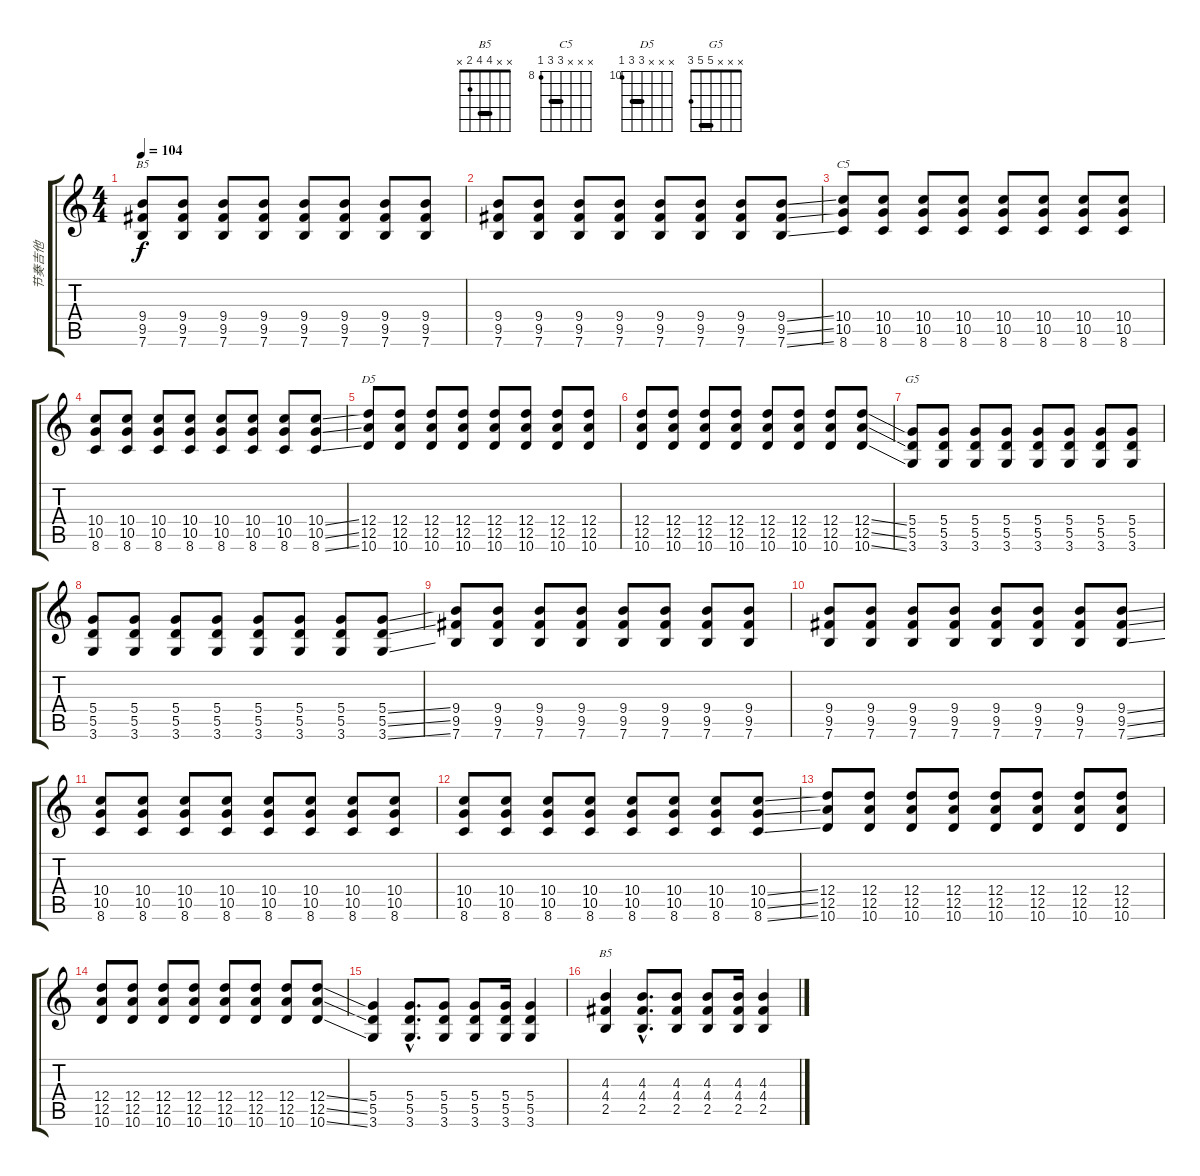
\track ("节奏吉他" "节奏吉他") {instrument distortionguitar}
\staff {score tabs}
\tuning (E4 B3 G3 D3 A2 E2) {hide}
\chord ("B5" x x x 9 9 7) {firstfret 7 barre 9}
\chord ("C5" x x x 10 10 8) {firstfret 8 barre 10}
\chord ("D5" x x x 12 12 10) {firstfret 10 barre 12}
\chord ("G5" x x x 5 5 3) {barre 5}
\chord ("B5" x x 4 4 2 x) {barre 4}
\ts (4 4)
\tempo 104
\clef g2
\ks c
(9.4 9.5 7.6).8{ch "B5" dy f} (9.4 9.5 7.6).8 (9.4 9.5 7.6).8 (9.4 9.5 7.6).8 (9.4 9.5 7.6).8 (9.4 9.5 7.6).8 (9.4 9.5 7.6).8 (9.4 9.5 7.6).8 |
(9.4 9.5 7.6).8 (9.4 9.5 7.6).8 (9.4 9.5 7.6).8 (9.4 9.5 7.6).8 (9.4 9.5 7.6).8 (9.4 9.5 7.6).8 (9.4 9.5 7.6).8 (9.4{ss} 9.5{ss} 7.6{ss}).8 |
(10.4 10.5 8.6).8{ch "C5"} (10.4 10.5 8.6).8 (10.4 10.5 8.6).8 (10.4 10.5 8.6).8 (10.4 10.5 8.6).8 (10.4 10.5 8.6).8 (10.4 10.5 8.6).8 (10.4 10.5 8.6).8 |
(10.4 10.5 8.6).8 (10.4 10.5 8.6).8 (10.4 10.5 8.6).8 (10.4 10.5 8.6).8 (10.4 10.5 8.6).8 (10.4 10.5 8.6).8 (10.4 10.5 8.6).8 (10.4{ss} 10.5{ss} 8.6{ss}).8 |
(12.4 12.5 10.6).8{ch "D5"} (12.4 12.5 10.6).8 (12.4 12.5 10.6).8 (12.4 12.5 10.6).8 (12.4 12.5 10.6).8 (12.4 12.5 10.6).8 (12.4 12.5 10.6).8 (12.4 12.5 10.6).8 |
(12.4 12.5 10.6).8 (12.4 12.5 10.6).8 (12.4 12.5 10.6).8 (12.4 12.5 10.6).8 (12.4 12.5 10.6).8 (12.4 12.5 10.6).8 (12.4 12.5 10.6).8 (12.4{ss} 12.5{ss} 10.6{ss}).8 |
(5.4 5.5 3.6).8{ch "G5"} (5.4 5.5 3.6).8 (5.4 5.5 3.6).8 (5.4 5.5 3.6).8 (5.4 5.5 3.6).8 (5.4 5.5 3.6).8 (5.4 5.5 3.6).8 (5.4 5.5 3.6).8 |
(5.4 5.5 3.6).8 (5.4 5.5 3.6).8 (5.4 5.5 3.6).8 (5.4 5.5 3.6).8 (5.4 5.5 3.6).8 (5.4 5.5 3.6).8 (5.4 5.5 3.6).8 (5.4{ss} 5.5{ss} 3.6{ss}).8 |
(9.4 9.5 7.6).8 (9.4 9.5 7.6).8 (9.4 9.5 7.6).8 (9.4 9.5 7.6).8 (9.4 9.5 7.6).8 (9.4 9.5 7.6).8 (9.4 9.5 7.6).8 (9.4 9.5 7.6).8 |
(9.4 9.5 7.6).8 (9.4 9.5 7.6).8 (9.4 9.5 7.6).8 (9.4 9.5 7.6).8 (9.4 9.5 7.6).8 (9.4 9.5 7.6).8 (9.4 9.5 7.6).8 (9.4{ss} 9.5{ss} 7.6{ss}).8 |
(10.4 10.5 8.6).8 (10.4 10.5 8.6).8 (10.4 10.5 8.6).8 (10.4 10.5 8.6).8 (10.4 10.5 8.6).8 (10.4 10.5 8.6).8 (10.4 10.5 8.6).8 (10.4 10.5 8.6).8 |
(10.4 10.5 8.6).8 (10.4 10.5 8.6).8 (10.4 10.5 8.6).8 (10.4 10.5 8.6).8 (10.4 10.5 8.6).8 (10.4 10.5 8.6).8 (10.4 10.5 8.6).8 (10.4{ss} 10.5{ss} 8.6{ss}).8 |
(12.4 12.5 10.6).8 (12.4 12.5 10.6).8 (12.4 12.5 10.6).8 (12.4 12.5 10.6).8 (12.4 12.5 10.6).8 (12.4 12.5 10.6).8 (12.4 12.5 10.6).8 (12.4 12.5 10.6).8 |
(12.4 12.5 10.6).8 (12.4 12.5 10.6).8 (12.4 12.5 10.6).8 (12.4 12.5 10.6).8 (12.4 12.5 10.6).8 (12.4 12.5 10.6).8 (12.4 12.5 10.6).8 (12.4{ss} 12.5{ss} 10.6{ss}).8 |
(5.4 5.5 3.6).4{volume 12} (5.4{hac} 5.5{hac} 3.6{hac}).8{d} (5.4 5.5 3.6).8 (5.4 5.5 3.6).8 (5.4 5.5 3.6).16 (5.4 5.5 3.6).4 |
(4.3 4.4 2.5).4{ch "B5"} (4.3{hac} 4.4{hac} 2.5{hac}).8{d} (4.3 4.4 2.5).8 (4.3 4.4 2.5).8 (4.3 4.4 2.5).16 (4.3 4.4 2.5).4
